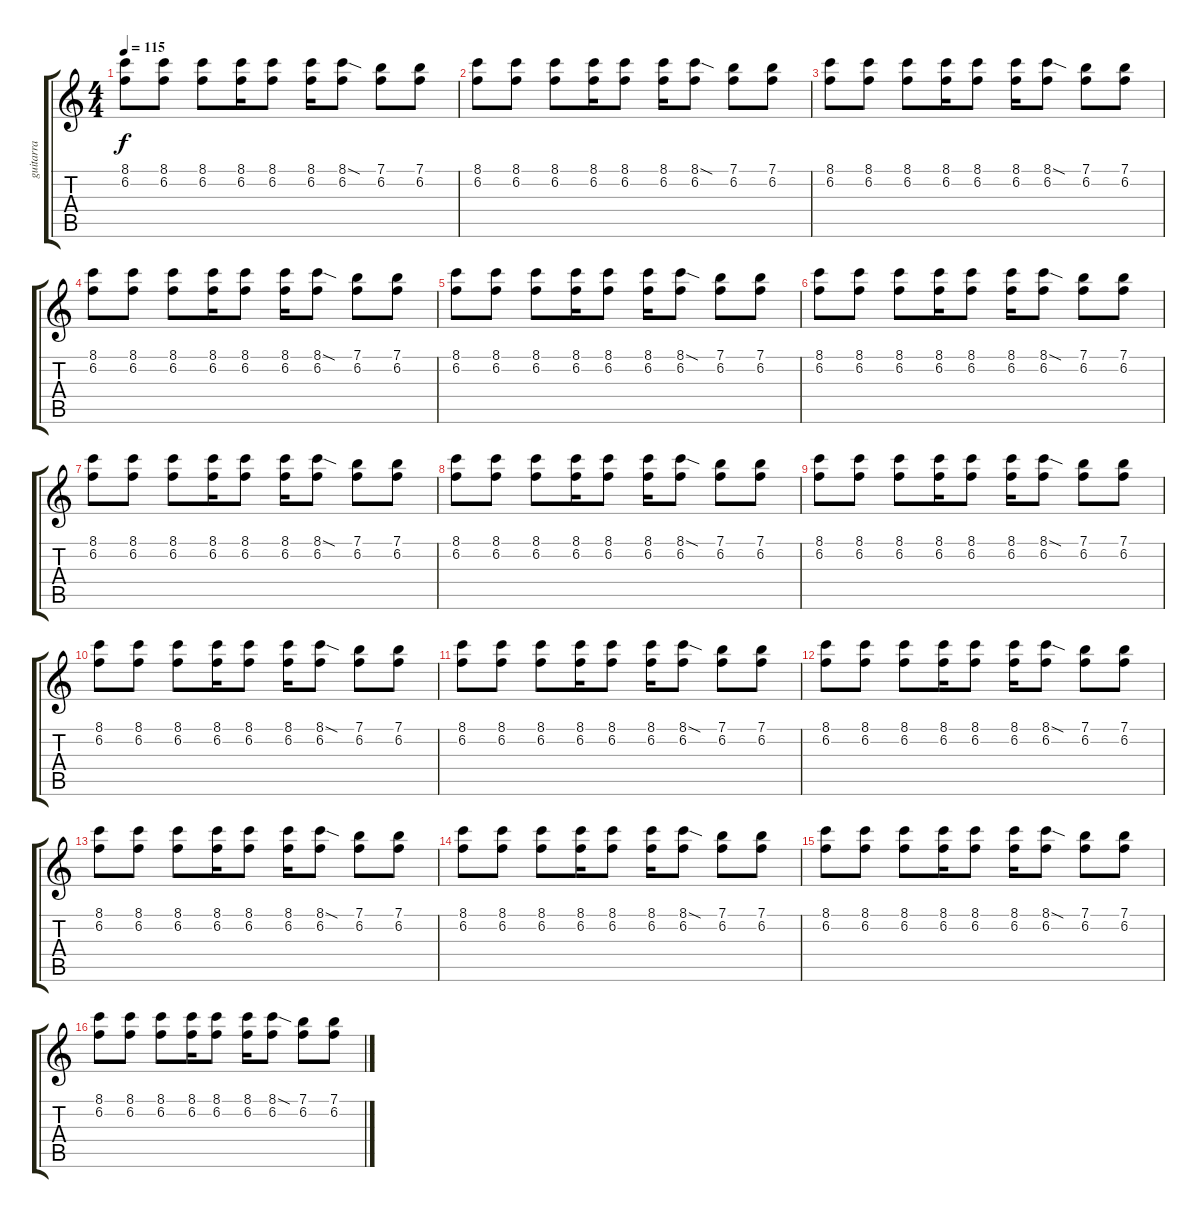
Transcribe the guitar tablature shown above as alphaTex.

\track ("guitarra" "guitarra") {instrument distortionguitar}
\staff {score tabs}
\tuning (E4 B3 G3 D3 A2 E2) {hide}
\ts (4 4)
\tempo 115
\clef g2
\ks c
(8.1 6.2).8{dy f} (8.1 6.2).8 (8.1 6.2).8 (8.1 6.2).16 (8.1 6.2).8 (8.1 6.2).16 (8.1{sod} 6.2).8 (7.1 6.2).8 (7.1 6.2).8 |
(8.1 6.2).8 (8.1 6.2).8 (8.1 6.2).8 (8.1 6.2).16 (8.1 6.2).8 (8.1 6.2).16 (8.1{sod} 6.2).8 (7.1 6.2).8 (7.1 6.2).8 |
(8.1 6.2).8 (8.1 6.2).8 (8.1 6.2).8 (8.1 6.2).16 (8.1 6.2).8 (8.1 6.2).16 (8.1{sod} 6.2).8 (7.1 6.2).8 (7.1 6.2).8 |
(8.1 6.2).8 (8.1 6.2).8 (8.1 6.2).8 (8.1 6.2).16 (8.1 6.2).8 (8.1 6.2).16 (8.1{sod} 6.2).8 (7.1 6.2).8 (7.1 6.2).8 |
(8.1 6.2).8 (8.1 6.2).8 (8.1 6.2).8 (8.1 6.2).16 (8.1 6.2).8 (8.1 6.2).16 (8.1{sod} 6.2).8 (7.1 6.2).8 (7.1 6.2).8 |
(8.1 6.2).8 (8.1 6.2).8 (8.1 6.2).8 (8.1 6.2).16 (8.1 6.2).8 (8.1 6.2).16 (8.1{sod} 6.2).8 (7.1 6.2).8 (7.1 6.2).8 |
(8.1 6.2).8 (8.1 6.2).8 (8.1 6.2).8 (8.1 6.2).16 (8.1 6.2).8 (8.1 6.2).16 (8.1{sod} 6.2).8 (7.1 6.2).8 (7.1 6.2).8 |
(8.1 6.2).8 (8.1 6.2).8 (8.1 6.2).8 (8.1 6.2).16 (8.1 6.2).8 (8.1 6.2).16 (8.1{sod} 6.2).8 (7.1 6.2).8 (7.1 6.2).8 |
(8.1 6.2).8 (8.1 6.2).8 (8.1 6.2).8 (8.1 6.2).16 (8.1 6.2).8 (8.1 6.2).16 (8.1{sod} 6.2).8 (7.1 6.2).8 (7.1 6.2).8 |
(8.1 6.2).8 (8.1 6.2).8 (8.1 6.2).8 (8.1 6.2).16 (8.1 6.2).8 (8.1 6.2).16 (8.1{sod} 6.2).8 (7.1 6.2).8 (7.1 6.2).8 |
(8.1 6.2).8 (8.1 6.2).8 (8.1 6.2).8 (8.1 6.2).16 (8.1 6.2).8 (8.1 6.2).16 (8.1{sod} 6.2).8 (7.1 6.2).8 (7.1 6.2).8 |
(8.1 6.2).8 (8.1 6.2).8 (8.1 6.2).8 (8.1 6.2).16 (8.1 6.2).8 (8.1 6.2).16 (8.1{sod} 6.2).8 (7.1 6.2).8 (7.1 6.2).8 |
(8.1 6.2).8 (8.1 6.2).8 (8.1 6.2).8 (8.1 6.2).16 (8.1 6.2).8 (8.1 6.2).16 (8.1{sod} 6.2).8 (7.1 6.2).8 (7.1 6.2).8 |
(8.1 6.2).8 (8.1 6.2).8 (8.1 6.2).8 (8.1 6.2).16 (8.1 6.2).8 (8.1 6.2).16 (8.1{sod} 6.2).8 (7.1 6.2).8 (7.1 6.2).8 |
(8.1 6.2).8 (8.1 6.2).8 (8.1 6.2).8 (8.1 6.2).16 (8.1 6.2).8 (8.1 6.2).16 (8.1{sod} 6.2).8 (7.1 6.2).8 (7.1 6.2).8 |
(8.1 6.2).8 (8.1 6.2).8 (8.1 6.2).8 (8.1 6.2).16 (8.1 6.2).8 (8.1 6.2).16 (8.1{sod} 6.2).8 (7.1 6.2).8 (7.1 6.2).8
